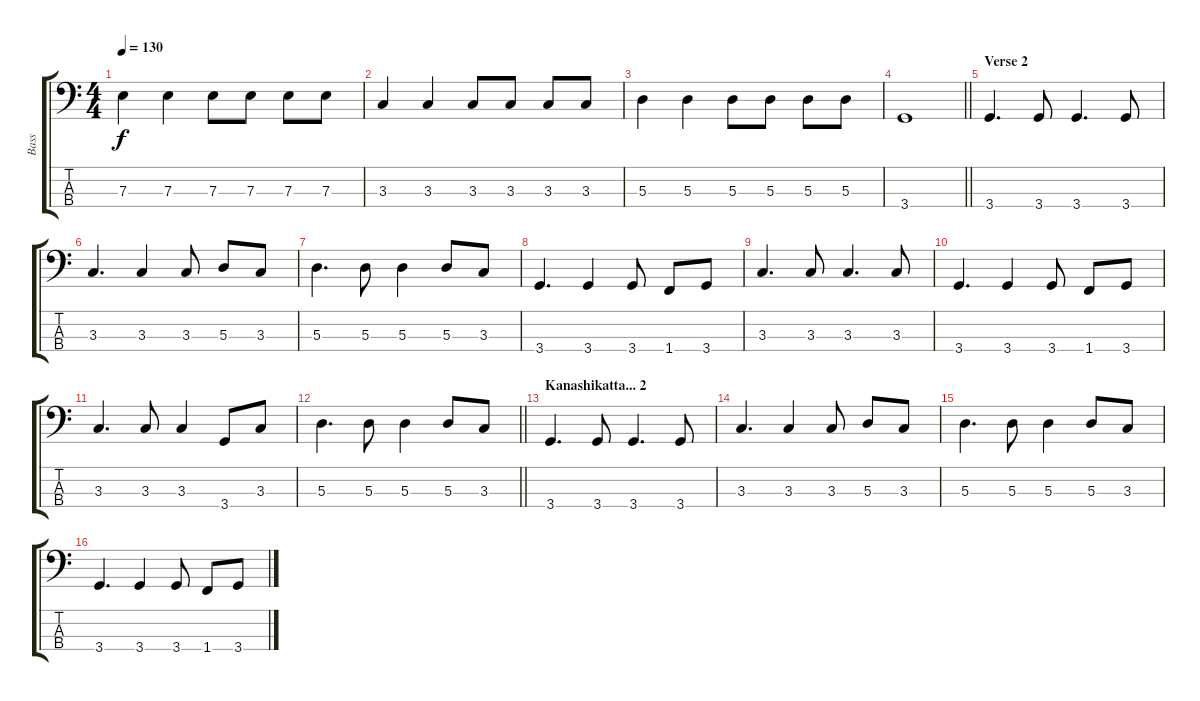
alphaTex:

\track ("Bass" "Bass") {instrument electricbasspick}
\staff {score tabs}
\tuning (G2 D2 A1 E1) {hide}
\ts (4 4)
\tempo 130
\clef f4
\ks c
7.3.4{dy f} 7.3.4 7.3.8 7.3.8 7.3.8 7.3.8 |
3.3.4 3.3.4 3.3.8 3.3.8 3.3.8 3.3.8 |
5.3.4 5.3.4 5.3.8 5.3.8 5.3.8 5.3.8 |
\barLineRight lightlight
3.4.1 |
\section ("" "Verse 2")
3.4.4{d} 3.4.8 3.4.4{d} 3.4.8 |
3.3.4{d} 3.3.4 3.3.8 5.3.8 3.3.8 |
5.3.4{d} 5.3.8 5.3.4 5.3.8 3.3.8 |
3.4.4{d} 3.4.4 3.4.8 1.4.8 3.4.8 |
3.3.4{d} 3.3.8 3.3.4{d} 3.3.8 |
3.4.4{d} 3.4.4 3.4.8 1.4.8 3.4.8 |
3.3.4{d} 3.3.8 3.3.4 3.4.8 3.3.8 |
\barLineRight lightlight
5.3.4{d} 5.3.8 5.3.4 5.3.8 3.3.8 |
\section ("" "Kanashikatta... 2")
3.4.4{d} 3.4.8 3.4.4{d} 3.4.8 |
3.3.4{d} 3.3.4 3.3.8 5.3.8 3.3.8 |
5.3.4{d} 5.3.8 5.3.4 5.3.8 3.3.8 |
3.4.4{d} 3.4.4 3.4.8 1.4.8 3.4.8
